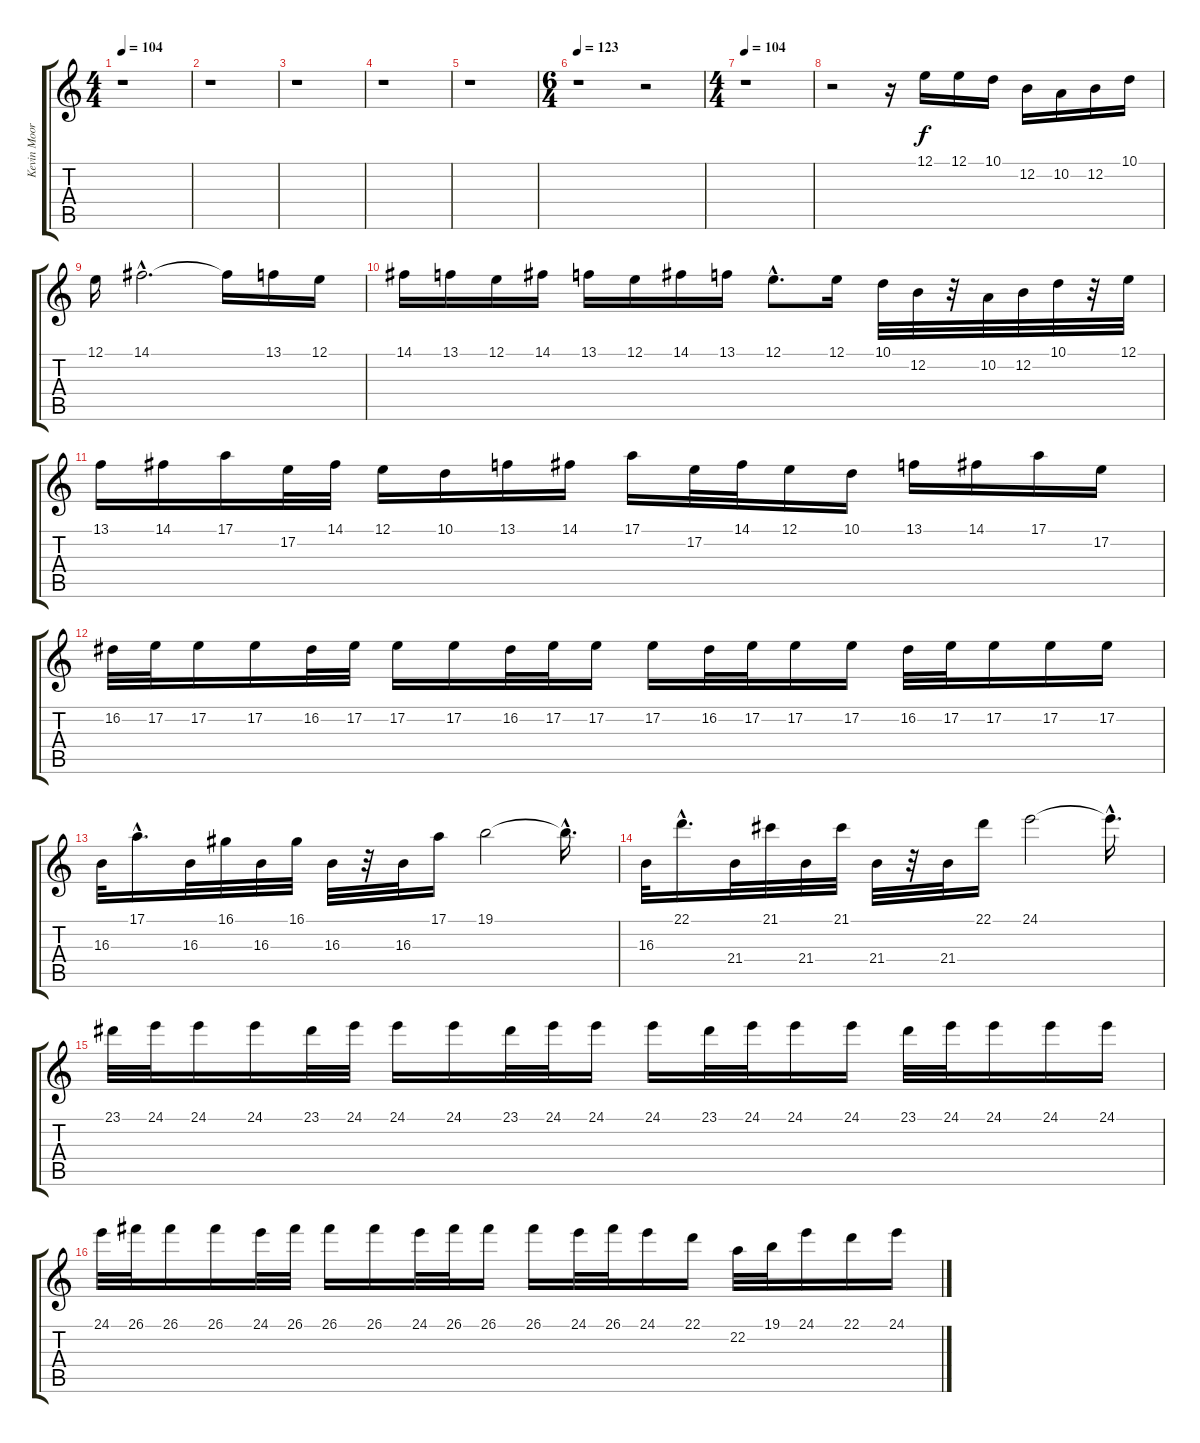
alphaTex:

\track ("Kevin Moore Solo" "Kevin Moor") {instrument rockorgan}
\staff {score tabs}
\tuning (E4 B3 G3 D3 A2 E2) {hide}
\ts (4 4)
\tempo 104
\clef g2
\ks c
r.1{dy f} |
r.1 |
r.1 |
r.1 |
r.1 |
\ts (6 4)
\tempo 123
r.1 r.2 |
\ts (4 4)
\tempo 104
r.1 |
r.2 r.16 12.1.16 12.1.16 10.1.16 12.2.16 10.2.16 12.2.16 10.1.16 |
12.1.16 14.1{hac}.2{d} 14.1{t}.16 13.1.16 12.1.16 |
14.1.16 13.1.16 12.1.16 14.1.16 13.1.16 12.1.16 14.1.16 13.1.16 12.1{hac}.8{d} 12.1.16 10.1.32 12.2.32 r.32 10.2.32 12.2.32 10.1.32 r.32 12.1.32 |
13.1.16 14.1.16 17.1.16 17.2.32 14.1.32 12.1.16 10.1.16 13.1.16 14.1.16 17.1.16 17.2.32 14.1.32 12.1.16 10.1.16 13.1.16 14.1.16 17.1.16 17.2.16 |
16.2.32 17.2.32 17.2.16 17.2.16 16.2.32 17.2.32 17.2.16 17.2.16 16.2.32 17.2.32 17.2.16 17.2.16 16.2.32 17.2.32 17.2.16 17.2.16 16.2.32 17.2.32 17.2.16 17.2.16 17.2.16 |
16.3.32 17.1{hac}.16{d} 16.3.32 16.1.32 16.3.32 16.1.32 16.3.32 r.32 16.3.32 17.1.16 19.1.2 19.1{hac t}.16{d} |
16.3.32 22.1{hac}.16{d} 21.4.32 21.1.32 21.4.32 21.1.32 21.4.32 r.32 21.4.32 22.1.16 24.1.2 24.1{hac t}.16{d} |
23.1.32 24.1.32 24.1.16 24.1.16 23.1.32 24.1.32 24.1.16 24.1.16 23.1.32 24.1.32 24.1.16 24.1.16 23.1.32 24.1.32 24.1.16 24.1.16 23.1.32 24.1.32 24.1.16 24.1.16 24.1.16 |
24.1.32 26.1.32 26.1.16 26.1.16 24.1.32 26.1.32 26.1.16 26.1.16 24.1.32 26.1.32 26.1.16 26.1.16 24.1.32 26.1.32 24.1.16 22.1.16 22.2.32 19.1.32 24.1.16 22.1.16 24.1.16
